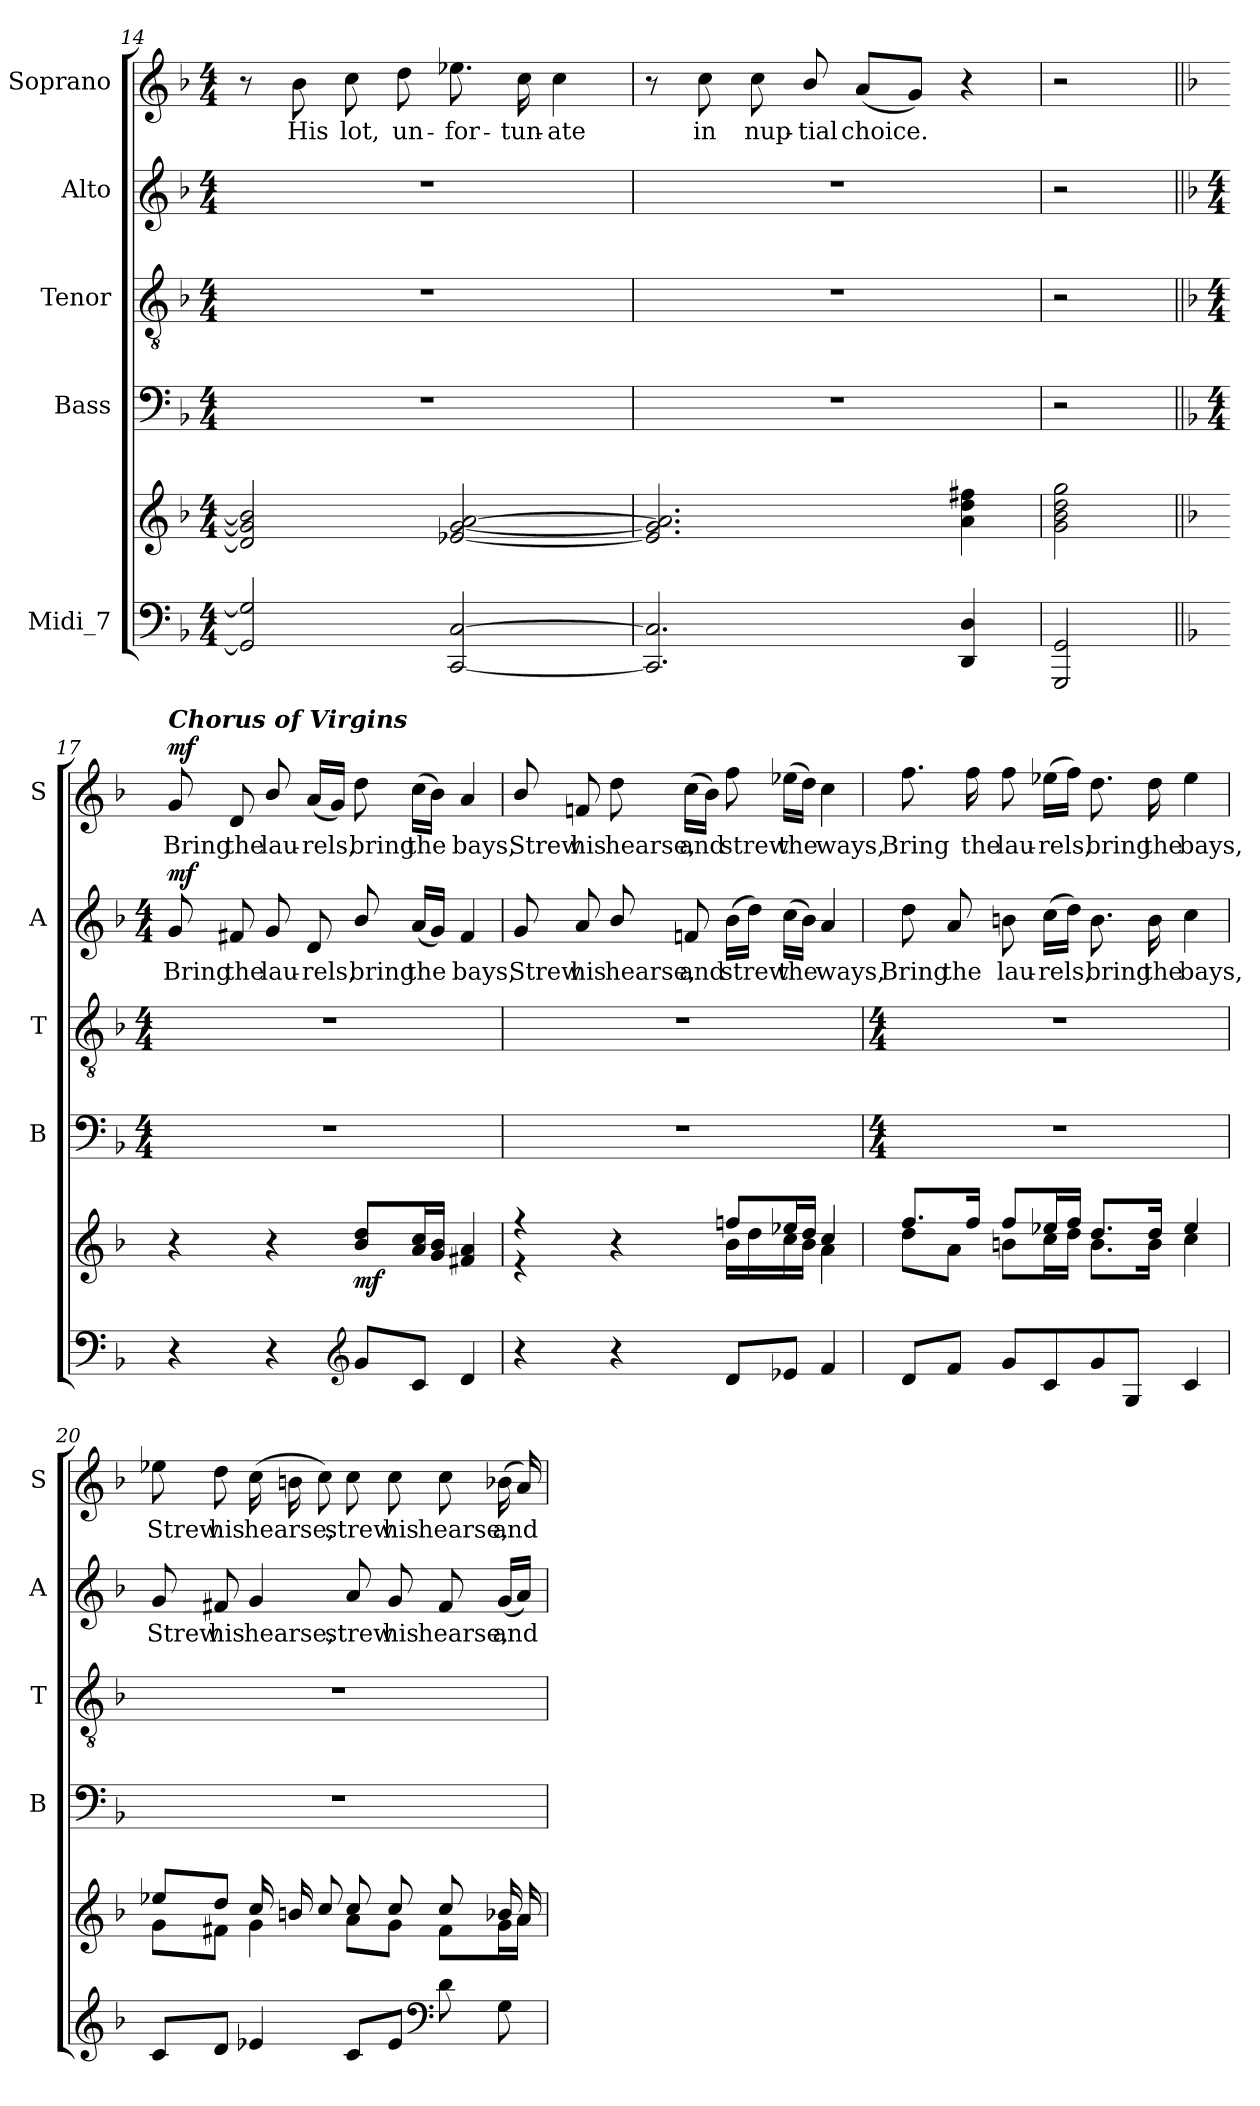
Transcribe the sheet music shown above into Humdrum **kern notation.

**kern	**kern	**dynam	**kern	**kern	**kern	**text	**dynam	**kern	**text	**dynam
*part5	*part5	*part5	*part4	*part3	*part2	*part2	*part2	*part1	*part1	*part1
*staff6	*staff5	*staff5/6	*staff4	*staff3	*staff2	*staff2	*staff2	*staff1	*staff1	*staff1
*I"Midi_7	*	*	*I"Bass	*I"Tenor	*I"Alto	*	*	*I"Soprano	*	*
*	*	*	*I'B	*I'T	*I'A	*	*	*I'S	*	*
*clefF4	*clefG2	*	*clefF4	*clefGv2	*clefG2	*	*	*clefG2	*	*
*k[b-]	*k[b-]	*	*k[b-]	*k[b-]	*k[b-]	*	*	*k[b-]	*	*
*F:	*F:	*	*F:	*F:	*F:	*	*	*F:	*	*
*M4/4	*M4/4	*	*M4/4	*M4/4	*M4/4	*	*	*M4/4	*	*
=14	=14	=14	=14	=14	=14	=14	=14	=14	=14	=14
2GG] 2G]	2d] 2g] 2b-]	.	1r	1r	1r	.	.	8r	.	.
!	!	!	!	!	!	!	!	!	!LO:LY:b	!
.	.	.	.	.	.	.	.	8b-	His	.
!	!	!	!	!	!	!	!	!	!LO:LY:b	!
.	.	.	.	.	.	.	.	8cc	lot,	.
!	!	!	!	!	!	!	!	!	!LO:LY:b	!
.	.	.	.	.	.	.	.	8dd	un-	.
!	!	!	!	!	!	!	!	!	!LO:LY:b	!
[2CC [2C	[2e-X [2g [2a	.	.	.	.	.	.	8.ee-X	-for-	.
!	!	!	!	!	!	!	!	!	!LO:LY:b	!
.	.	.	.	.	.	.	.	16cc	-tun-	.
!	!	!	!	!	!	!	!	!	!LO:LY:b	!
.	.	.	.	.	.	.	.	4cc	-ate	.
=15	=15	=15	=15	=15	=15	=15	=15	=15	=15	=15
2.CC] 2.C]	2.e-] 2.g] 2.a]	.	1r	1r	1r	.	.	8r	.	.
!	!	!	!	!	!	!	!	!	!LO:LY:b	!
.	.	.	.	.	.	.	.	8cc	in	.
!	!	!	!	!	!	!	!	!	!LO:LY:b	!
.	.	.	.	.	.	.	.	8cc	nup-	.
!	!	!	!	!	!	!	!	!	!LO:LY:b	!
.	.	.	.	.	.	.	.	8b-/	-tial	.
!	!	!	!	!	!	!	!	!	!LO:LY:b	!
.	.	.	.	.	.	.	.	(<8aL	choice.	.
.	.	.	.	.	.	.	.	8gJ)	.	.
4DD 4D	4a 4dd 4ff#X	.	.	.	.	.	.	4r	.	.
=16	=16	=16	=16	=16	=16	=16	=16	=16	=16	=16
2GGG 2GG	2g\ 2b-\ 2dd\ 2gg\	.	2r	2r	2r	.	.	2r	.	.
!!LO:LB:g=z
=17||	=17||	=17||	=17||	=17||	=17||	=17||	=17||	=17||	=17||	=17||
*	*	*	*	*	*k[b-]	*	*	*	*	*
*	*	*	*	*	*F:	*	*	*	*	*
*	*	*	*M4/4	*M4/4	*M4/4	*	*	*	*	*
*	*^	*	*	*	*	*	*	*	*	*
!	!	!	!	!	!	!	!	!	!LO:TX:a:Bi:t=Chorus of Virgins	!	!
!	!	!	!	!	!	!	!LO:LY:b	!LO:DY:b	!	!LO:LY:b	!LO:DY:b
4r	4r	2ryy	.	1r	1r	8g	Bring	mf	8g	Bring	mf
!	!	!	!	!	!	!	!LO:LY:b	!	!	!LO:LY:b	!
.	.	.	.	.	.	8f#X	the	.	8d	the	.
!	!	!	!	!	!	!	!LO:LY:b	!	!	!LO:LY:b	!
4r	4r	.	.	.	.	8g	lau-	.	8b-/	lau-	.
!	!	!	!	!	!	!	!LO:LY:b	!	!	!LO:LY:b	!
.	.	.	.	.	.	8d	-rels,	.	(<16aLL	-rels,	.
.	.	.	.	.	.	.	.	.	16gJJ)	.	.
*clefG2	*	*	*	*	*	*	*	*	*	*	*
!	!	!	!LO:DY:b	!	!	!	!LO:LY:b	!	!	!LO:LY:b	!
8gL	8b-/ 8dd/L	4ryy	mf	.	.	8b-/	bring	.	8dd	bring	.
!	!	!	!	!	!	!	!LO:LY:b	!	!	!LO:LY:b	!
8cJ	16a/ 16cc/L	.	.	.	.	(<16aLL	the	.	(>16ccLL	the	.
.	16g/ 16b-/JJ	.	.	.	.	16gJJ)	.	.	16b-JJ)	.	.
!	!	!	!	!	!	!	!LO:LY:b	!	!	!LO:LY:b	!
4d	4f#X/ 4a/	4ryy	.	.	.	4f#	bays,	.	4a	bays,	.
=18	=18	=18	=18	=18	=18	=18	=18	=18	=18	=18	=18
!	!	!	!	!	!	!	!LO:LY:b	!	!	!LO:LY:b	!
4r	4r	4r	.	1r	1r	8g	Strew	.	8b-/	Strew	.
!	!	!	!	!	!	!	!LO:LY:b	!	!	!LO:LY:b	!
.	.	.	.	.	.	8a	his	.	8fn	his	.
!	!	!	!	!	!	!	!LO:LY:b	!	!	!LO:LY:b	!
4r	4r	4ryy	.	.	.	8b-/	hearse,	.	8dd	hearse,	.
!	!	!	!	!	!	!	!LO:LY:b	!	!	!LO:LY:b	!
.	.	.	.	.	.	8fn	and	.	(>16ccLL	and	.
.	.	.	.	.	.	.	.	.	16b-JJ)	.	.
!	!	!	!	!	!	!	!LO:LY:b	!	!	!LO:LY:b	!
8dL	8ffn/L	16b-\LL	.	.	.	(>16b-LL	strew	.	8ff	strew	.
.	.	16dd\	.	.	.	16ddJJ)	.	.	.	.	.
!	!	!	!	!	!	!	!LO:LY:b	!	!	!LO:LY:b	!
8e-XJ	16ee-X/L	16cc\	.	.	.	(>16ccLL	the	.	(>16ee-XLL	the	.
.	16dd/JJ	16b-\JJ	.	.	.	16b-JJ)	.	.	16ddJJ)	.	.
!	!	!	!	!	!	!	!LO:LY:b	!	!	!LO:LY:b	!
4f	4cc/	4a\	.	.	.	4a	ways,	.	4cc	ways,	.
!!LO:LB:g=z
=19	=19	=19	=19	=19	=19	=19	=19	=19	=19	=19	=19
*	*	*	*	*M4/4	*M4/4	*	*	*	*	*	*
!	!	!	!	!	!	!	!LO:LY:b	!	!	!LO:LY:b	!
8dL	8.ff/L	8dd\L	.	1r	1r	8dd	Bring	.	8.ff	Bring	.
!	!	!	!	!	!	!	!LO:LY:b	!	!	!	!
8fJ	.	8a\J	.	.	.	8a	the	.	.	.	.
!	!	!	!	!	!	!	!	!	!	!LO:LY:b	!
.	16ff/J	.	.	.	.	.	.	.	16ff	the	.
!	!	!	!	!	!	!	!LO:LY:b	!	!	!LO:LY:b	!
8gL	8ff/L	8bn\L	.	.	.	8bn	lau-	.	8ff	lau-	.
!	!	!	!	!	!	!	!LO:LY:b	!	!	!LO:LY:b	!
8c	16ee-X/L	16cc\L	.	.	.	(>16ccLL	-rels,	.	(>16ee-XLL	-rels,	.
.	16ff/JJ	16dd\JJ	.	.	.	16ddJJ)	.	.	16ffJJ)	.	.
!	!	!	!	!	!	!	!LO:LY:b	!	!	!LO:LY:b	!
8g	8.dd/L	8.b\L	.	.	.	8.b	bring	.	8.dd	bring	.
8GJ	.	.	.	.	.	.	.	.	.	.	.
!	!	!	!	!	!	!	!LO:LY:b	!	!	!LO:LY:b	!
.	16dd/J	16b\J	.	.	.	16b	the	.	16dd	the	.
!	!	!	!	!	!	!	!LO:LY:b	!	!	!LO:LY:b	!
4c	4ee-/	4cc\	.	.	.	4cc	bays,	.	4ee-	bays,	.
=20	=20	=20	=20	=20	=20	=20	=20	=20	=20	=20	=20
!	!	!	!	!	!	!	!LO:LY:b	!	!	!LO:LY:b	!
8cL	8ee-X/L	8g\L	.	1r	1r	8g	Strew	.	8ee-X	Strew	.
!	!	!	!	!	!	!	!LO:LY:b	!	!	!LO:LY:b	!
8dJ	8dd/J	8f#X\J	.	.	.	8f#X	his	.	8dd	his	.
!	!	!	!	!	!	!	!LO:LY:b	!	!	!LO:LY:b	!
4e-X	16cc/LL	4g\	.	.	.	4g	hearse,	.	(>16ccLL	hearse,	.
.	16bn/	.	.	.	.	.	.	.	16bn	.	.
.	8cc/J	.	.	.	.	.	.	.	8ccJ)	.	.
!	!	!	!	!	!	!	!LO:LY:b	!	!	!LO:LY:b	!
8cL	8cc/L	8a\L	.	.	.	8a	strew	.	8cc	strew	.
!	!	!	!	!	!	!	!LO:LY:b	!	!	!LO:LY:b	!
8e-J	8cc/J	8g\J	.	.	.	8g	his	.	8cc	his	.
*clefF4	*	*	*	*	*	*	*	*	*	*	*
!	!	!	!	!	!	!	!LO:LY:b	!	!	!LO:LY:b	!
8dL	8cc/L	8f#\L	.	.	.	8f#	hearse,	.	8cc	hearse,	.
!	!	!	!	!	!	!	!LO:LY:b	!	!	!LO:LY:b	!
8G	16b-X/L	16g\L	.	.	.	(<16gLL	and	.	(<16b-XLL	and	.
.	16a/JJ	16a\JJ	.	.	.	16aJJ)	.	.	16aJJ)	.	.
*	*v	*v	*	*	*	*	*	*	*	*	*
=	=	=	=	=	=	=	=	=	=	=
*-	*-	*-	*-	*-	*-	*-	*-	*-	*-	*-
